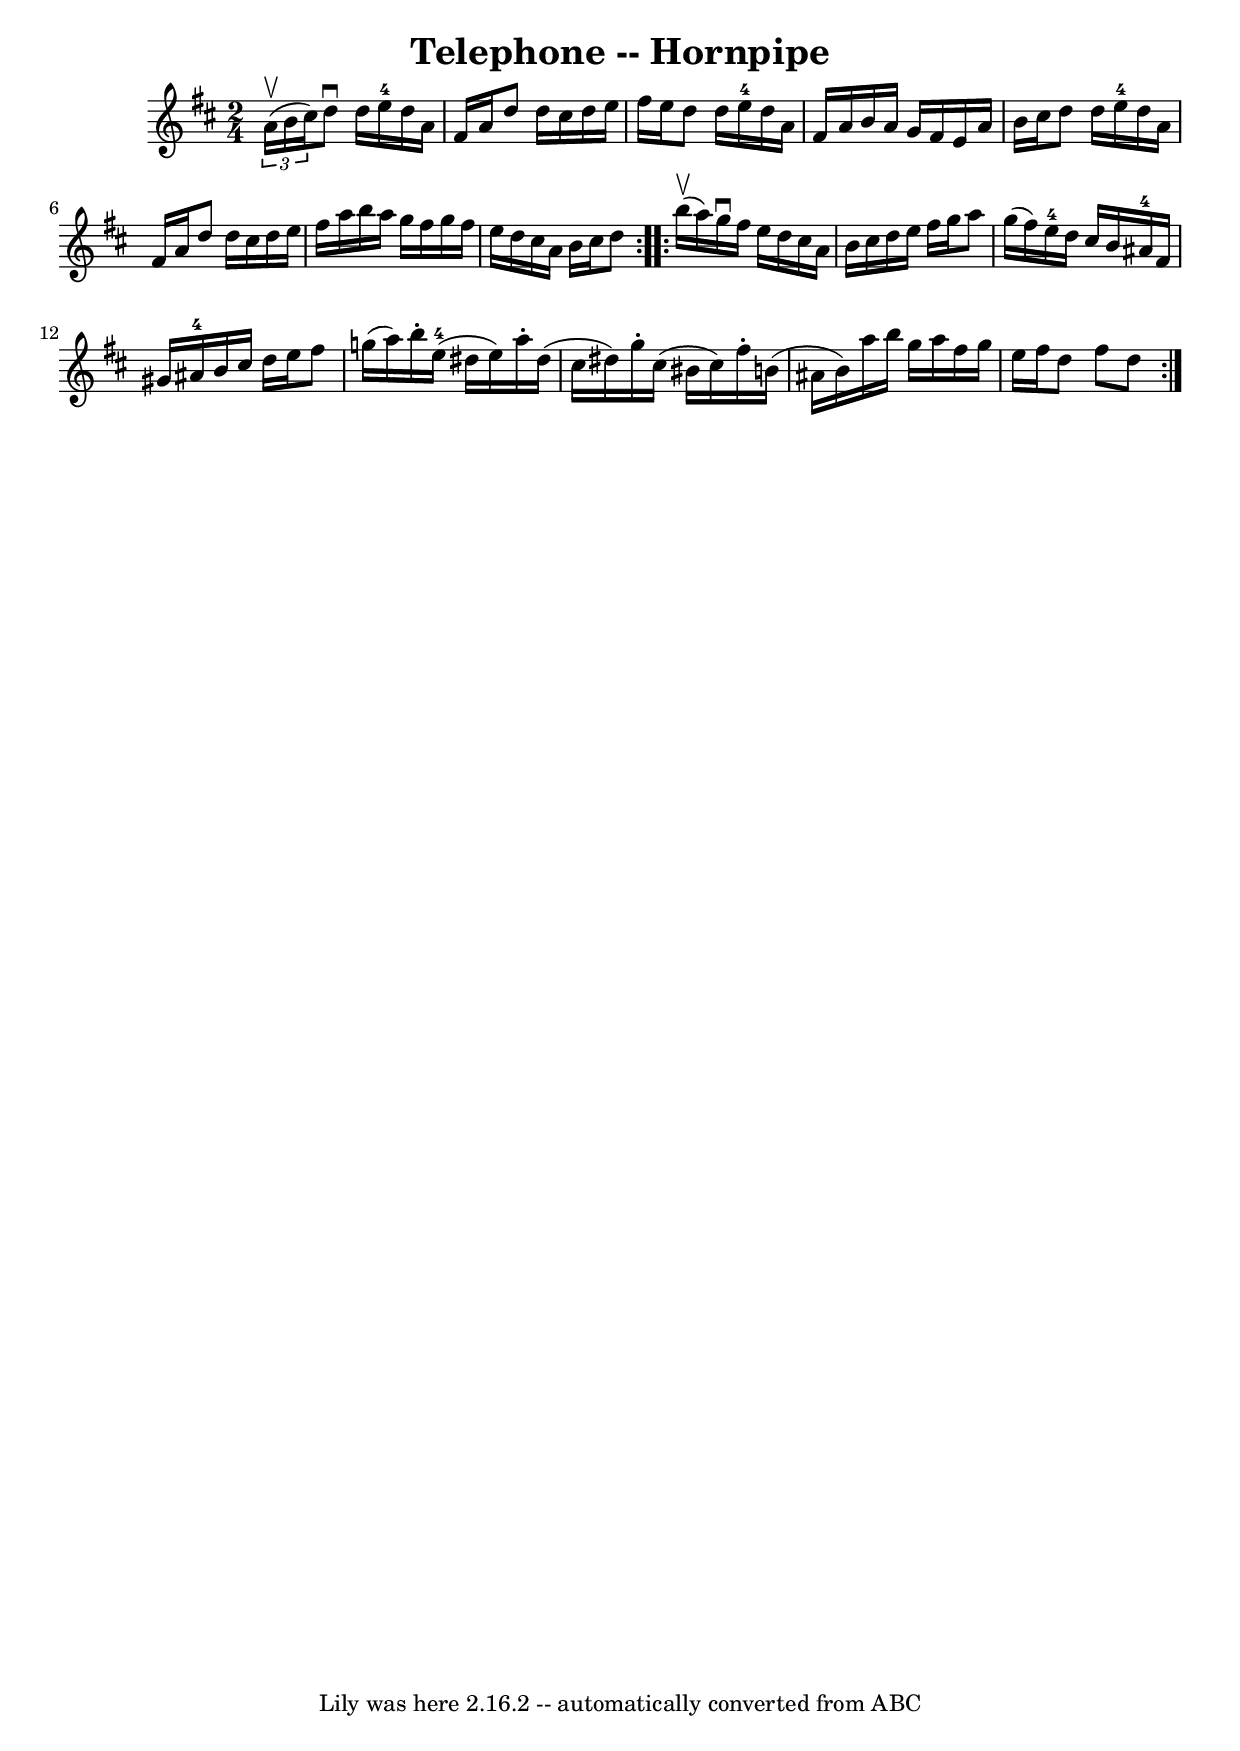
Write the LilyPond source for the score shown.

\version "2.7.40"
\include "Mammoth.ily"
\header {
	book = "Cole's 1000 Fiddle Tunes"
	crossRefNumber = "1"
	footnotes = ""
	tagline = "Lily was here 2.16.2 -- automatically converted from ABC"
	title = "Telephone -- Hornpipe"
}
voicedefault =  {
\set Score.defaultBarType = "empty"

\repeat volta 2 {
\time 2/4 \key d \major   \times 2/3 { a'16 (^\upbow b'16 cis''16) } 
|
 d''8^\downbow d''16 e''16-4 d''16 a'16 fis'16    
a'16  |
 d''8 d''16 cis''16 d''16 e''16 fis''16 e''16 
 |
 d''8 d''16 e''16-4 d''16 a'16 fis'16 a'16  
|
 b'16 a'16 g'16 fis'16 e'16 a'16 b'16 cis''16  
|
 d''8 d''16 e''16-4 d''16 a'16 fis'16 a'16  
|
 d''8 d''16 cis''16 d''16 e''16 fis''16 a''16  
|
 b''16 a''16 g''16 fis''16 g''16 fis''16 e''16    
d''16  |
 cis''16 a'16 b'16 cis''16 d''8  }     
\repeat volta 2 { b''16 (^\upbow a''16) |
 g''16^\downbow   
fis''16 e''16 d''16 cis''16 a'16 b'16 cis''16  |
   
d''16 e''16 fis''16 g''16 a''8 g''16 (fis''16) |
    
 e''16-4 d''16 cis''16 b'16 ais'16-4 fis'16 gis'16    
ais'16-4 |
 b'16 cis''16 d''16 e''16 fis''8 g''!16 (
 a''16) |
 b''16 -. e''16-4(dis''16 e''16) a''16 
-. dis''16 (cis''16 dis''16) |
 g''16 -. cis''16 (
bis'16 cis''16) fis''16 -. b'!16 (ais'16 b'16) |
     
a''16 b''16 g''16 a''16 fis''16 g''16 e''16 fis''16  
|
 d''8 fis''8 d''8  }   
}

\score{
    <<

	\context Staff="default"
	{
	    \voicedefault 
	}

    >>
	\layout {
	}
	\midi {}
}
